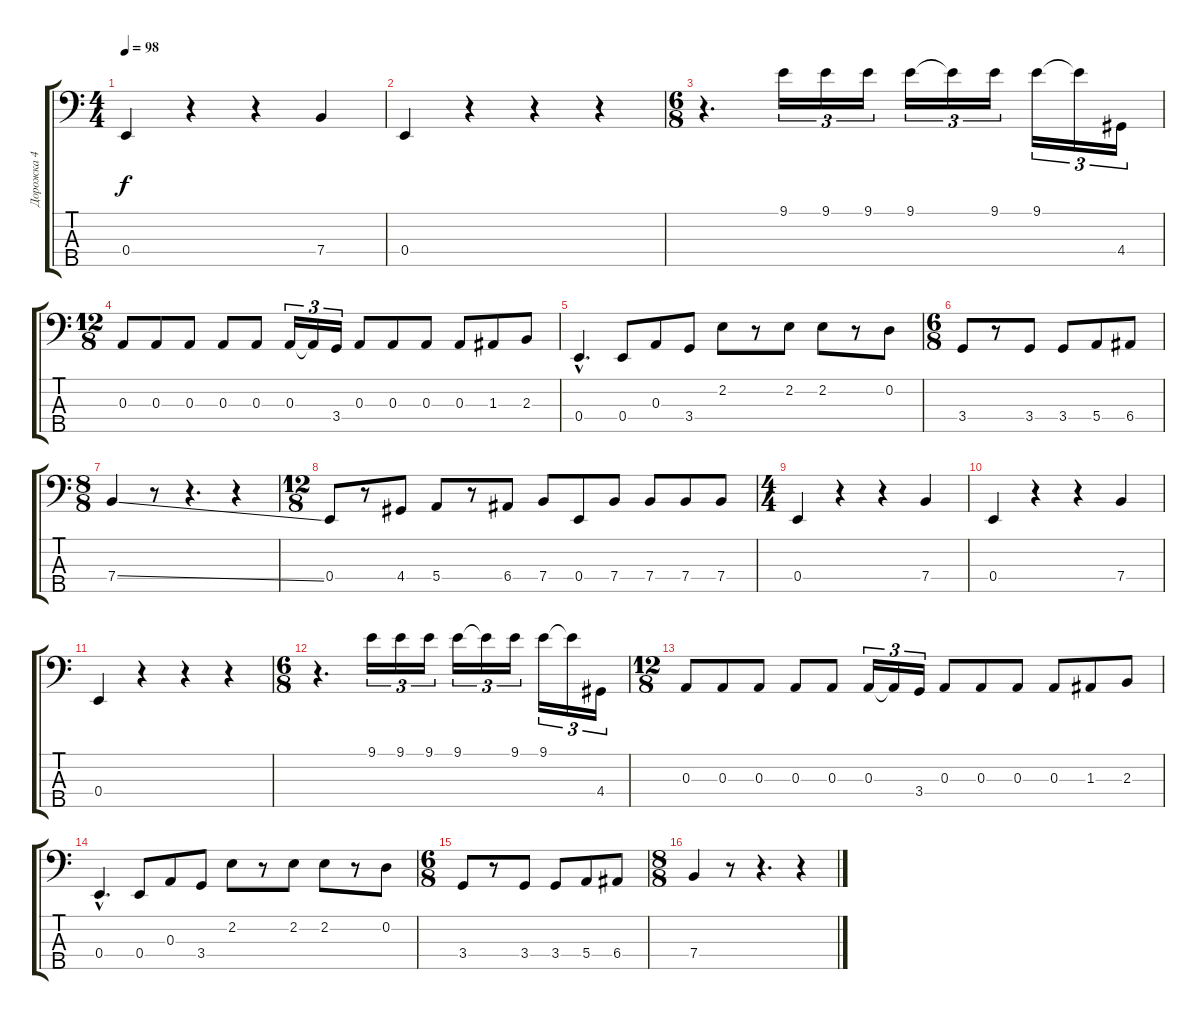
\track ("Дорожка 4" "Дорожка 4") {instrument electricbassfinger}
\staff {score tabs}
\tuning (G2 D2 A1 E1 B0) {hide}
\ts (4 4)
\tempo 98
\clef f4
\ks c
0.4.4{dy f} r.4 r.4 7.4.4 |
0.4.4 r.4 r.4 r.4 |
\ts (6 8)
r.4{d} 9.1.16{tu (3 2)} 9.1.16{tu (3 2)} 9.1.16{tu (3 2)} 9.1.16{tu (3 2)} 9.1{t}.16{tu (3 2)} 9.1.16{tu (3 2)} 9.1.16{tu (3 2)} 9.1{t}.16{tu (3 2)} 4.4.16{tu (3 2)} |
\ts (12 8)
0.3.8 0.3.8 0.3.8 0.3.8 0.3.8 0.3.16{tu (3 2)} 0.3{t}.16{tu (3 2)} 3.4.16{tu (3 2)} 0.3.8 0.3.8 0.3.8 0.3.8 1.3.8 2.3.8 |
0.4{hac}.4{d} 0.4.8 0.3.8 3.4.8 2.2.8 r.8 2.2.8 2.2.8 r.8 0.2.8 |
\ts (6 8)
3.4.8 r.8 3.4.8 3.4.8 5.4.8 6.4.8 |
\ts (8 8)
7.4{ss}.4 r.8 r.4{d} r.4 |
\ts (12 8)
0.4.8 r.8 4.4.8 5.4.8 r.8 6.4.8 7.4.8 0.4.8 7.4.8 7.4.8 7.4.8 7.4.8 |
\ts (4 4)
0.4.4 r.4 r.4 7.4.4 |
0.4.4 r.4 r.4 7.4.4 |
0.4.4 r.4 r.4 r.4 |
\ts (6 8)
r.4{d} 9.1.16{tu (3 2)} 9.1.16{tu (3 2)} 9.1.16{tu (3 2)} 9.1.16{tu (3 2)} 9.1{t}.16{tu (3 2)} 9.1.16{tu (3 2)} 9.1.16{tu (3 2)} 9.1{t}.16{tu (3 2)} 4.4.16{tu (3 2)} |
\ts (12 8)
0.3.8 0.3.8 0.3.8 0.3.8 0.3.8 0.3.16{tu (3 2)} 0.3{t}.16{tu (3 2)} 3.4.16{tu (3 2)} 0.3.8 0.3.8 0.3.8 0.3.8 1.3.8 2.3.8 |
0.4{hac}.4{d} 0.4.8 0.3.8 3.4.8 2.2.8 r.8 2.2.8 2.2.8 r.8 0.2.8 |
\ts (6 8)
3.4.8 r.8 3.4.8 3.4.8 5.4.8 6.4.8 |
\ts (8 8)
7.4{ss}.4 r.8 r.4{d} r.4
